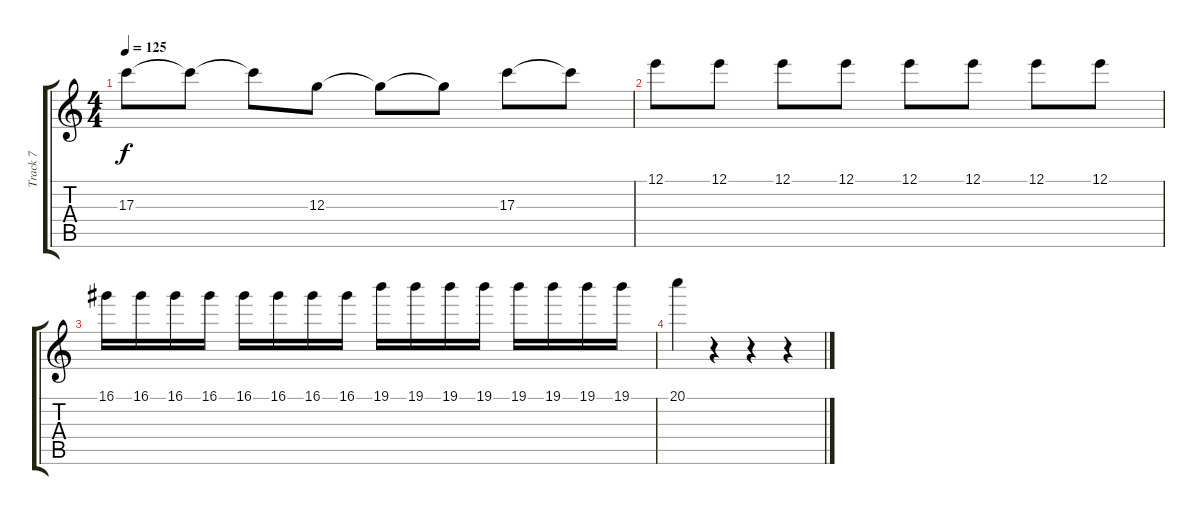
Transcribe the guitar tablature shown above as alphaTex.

\track ("Track 7" "Track 7") {instrument overdrivenguitar}
\staff {score tabs}
\tuning (E4 B3 G3 D3 A2 E2) {hide}
\ts (4 4)
\tempo 125
\clef g2
\ks c
17.3.8{dy f} 17.3{t}.8 17.3{t}.8 12.3.8 12.3{t}.8 12.3{t}.8 17.3.8 17.3{t}.8 |
12.1.8 12.1.8 12.1.8 12.1.8 12.1.8 12.1.8 12.1.8 12.1.8 |
16.1.16 16.1.16 16.1.16 16.1.16 16.1.16 16.1.16 16.1.16 16.1.16 19.1.16 19.1.16 19.1.16 19.1.16 19.1.16 19.1.16 19.1.16 19.1.16 |
20.1.4 r.4 r.4 r.4
